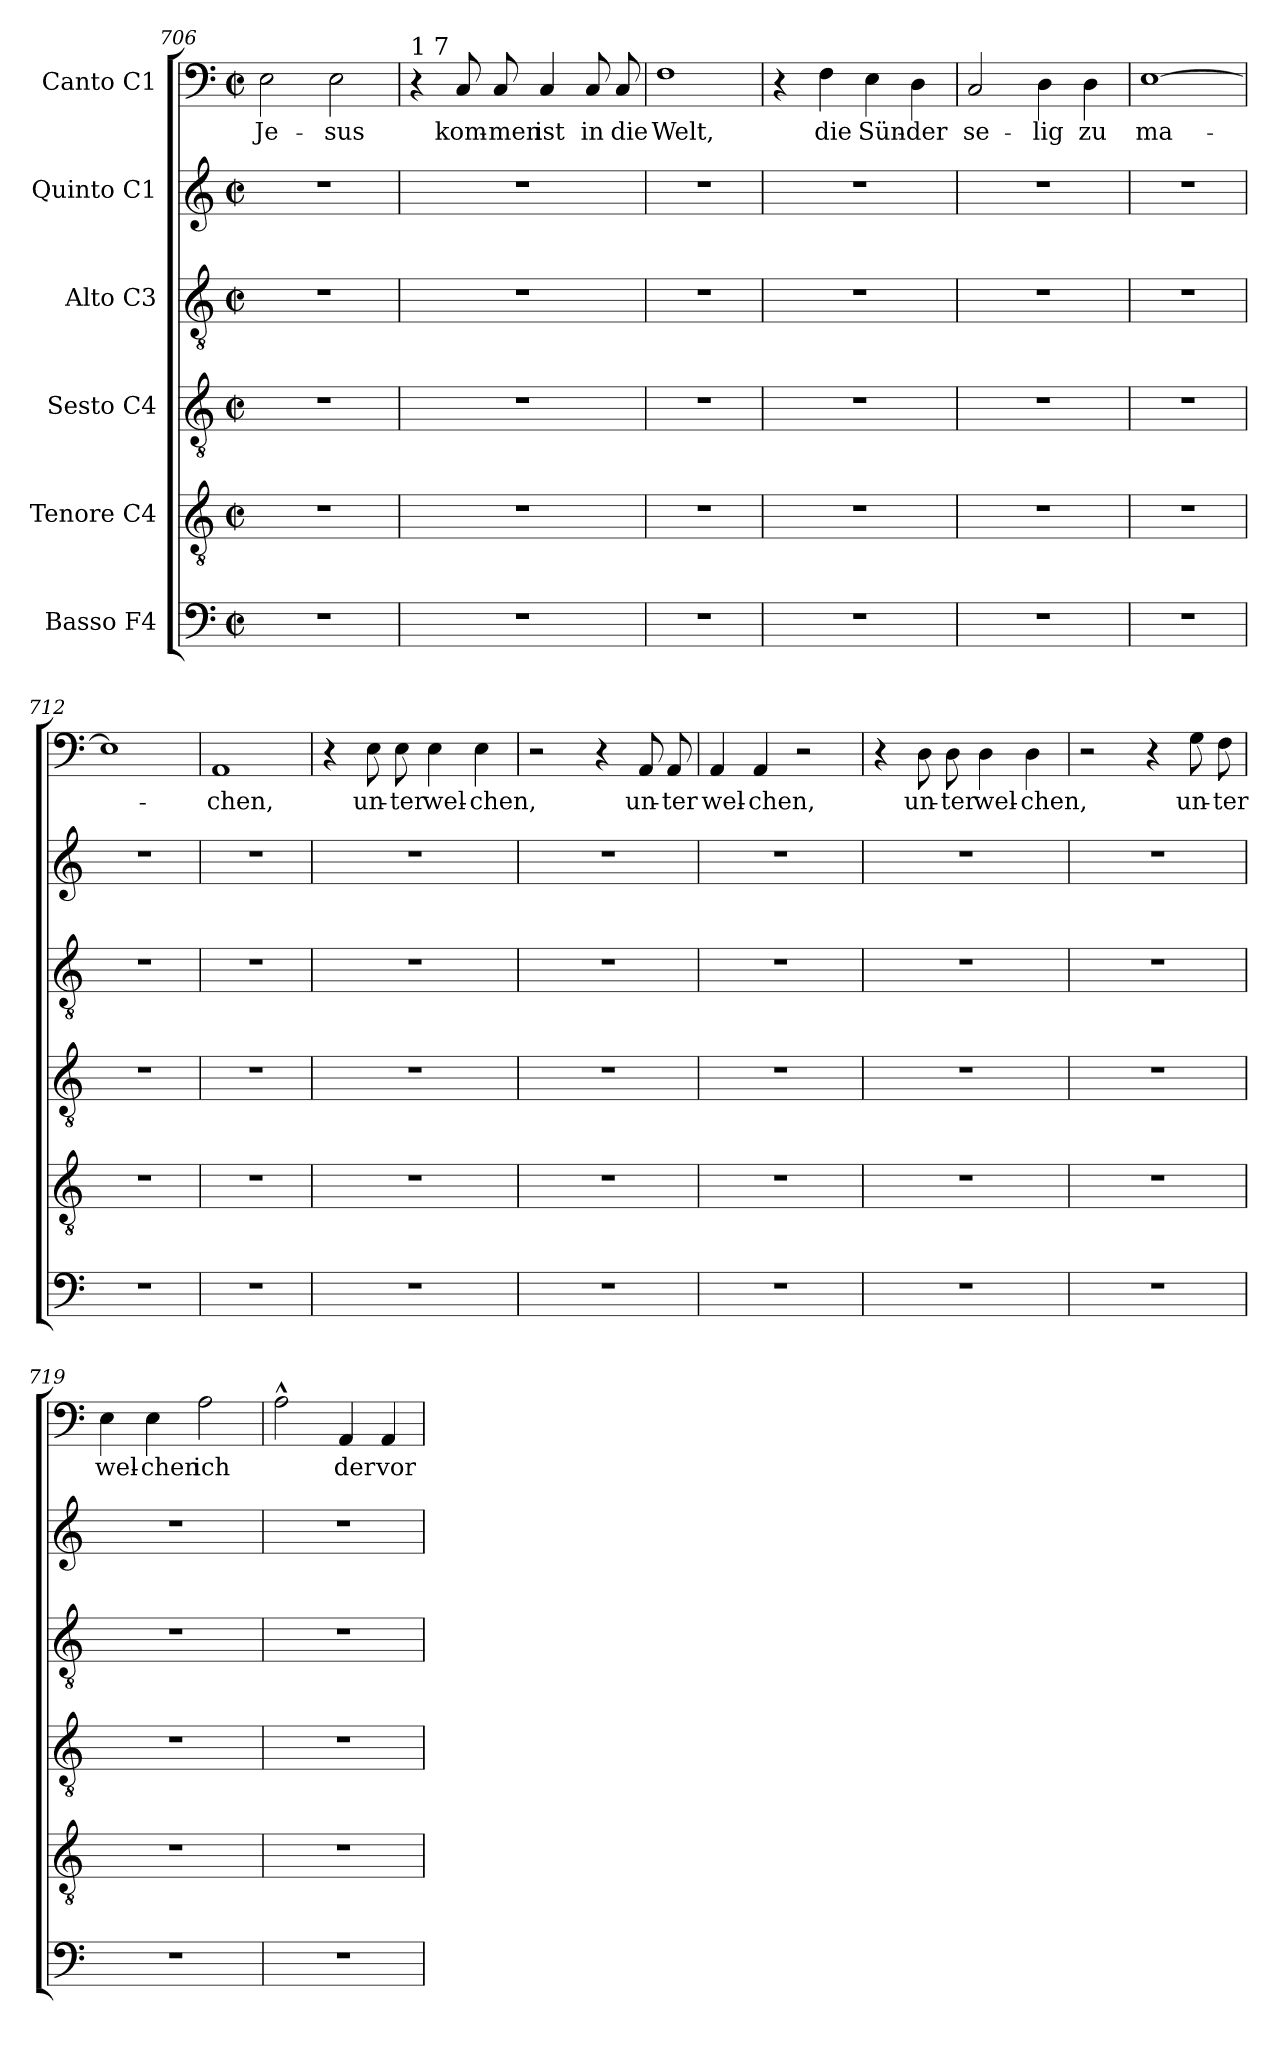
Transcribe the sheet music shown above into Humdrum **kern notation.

**kern	**kern	**kern	**kern	**kern	**kern	**text
*part6	*part5	*part4	*part3	*part2	*part1	*part1
*staff6	*staff5	*staff4	*staff3	*staff2	*staff1	*staff1
*I"Basso  F4	*I"Tenore  C4	*I"Sesto  C4	*I"Alto  C3	*I"Quinto  C1	*I"Canto C1	*
*clefF4	*clefGv2	*clefGv2	*clefGv2	*clefG2	*clefF4	*
*M2/2	*M2/2	*M2/2	*M2/2	*M2/2	*M2/2	*
*met(c|)	*met(c|)	*met(c|)	*met(c|)	*met(c|)	*met(c|)	*
=706	=706	=706	=706	=706	=706	=706
!	!	!	!	!	!	!LO:LY:b:cj
1r	1r	1r	1r	1r	2E\	Je-
!	!	!	!	!	!	!LO:LY:b:cj
.	.	.	.	.	2E\	-sus
!!LO:LB:g=z
=707	=707	=707	=707	=707	=707	=707
!	!	!	!	!	!LO:TX:a:t=1 7	!
1r	1r	1r	1r	1r	4r	.
!	!	!	!	!	!	!LO:LY:b
.	.	.	.	.	8C/	kom-
!	!	!	!	!	!	!LO:LY:b:rj
.	.	.	.	.	8C/	-men
!	!	!	!	!	!	!LO:LY:b:cj
.	.	.	.	.	4C/	ist
!	!	!	!	!	!	!LO:LY:b:cj
.	.	.	.	.	8C/	in
!	!	!	!	!	!	!LO:LY:b:cj
.	.	.	.	.	8C/	die
=708	=708	=708	=708	=708	=708	=708
!	!	!	!	!	!	!LO:LY:b:cj
1r	1r	1r	1r	1r	1F	Welt,
=709	=709	=709	=709	=709	=709	=709
1r	1r	1r	1r	1r	4r	.
!	!	!	!	!	!	!LO:LY:b:cj
.	.	.	.	.	4F\	die
!	!	!	!	!	!	!LO:LY:b:cj
.	.	.	.	.	4E\	Sün-
!	!	!	!	!	!	!LO:LY:b:rj
.	.	.	.	.	4D\	-der
=710	=710	=710	=710	=710	=710	=710
!	!	!	!	!	!	!LO:LY:b:cj
1r	1r	1r	1r	1r	2C/	se-
!	!	!	!	!	!	!LO:LY:b:cj
.	.	.	.	.	4D\	-lig
!	!	!	!	!	!	!LO:LY:b:cj
.	.	.	.	.	4D\	zu
=711	=711	=711	=711	=711	=711	=711
!	!	!	!	!	!	!LO:LY:b:cj
1r	1r	1r	1r	1r	[>1E	ma-
=712	=712	=712	=712	=712	=712	=712
1r	1r	1r	1r	1r	1E]	.
=713	=713	=713	=713	=713	=713	=713
!	!	!	!	!	!	!LO:LY:b:cj
1r	1r	1r	1r	1r	1AA	-chen,
!!LO:LB:g=z
=714	=714	=714	=714	=714	=714	=714
1r	1r	1r	1r	1r	4r	.
!	!	!	!	!	!	!LO:LY:b
.	.	.	.	.	8E\	un-
!	!	!	!	!	!	!LO:LY:b:rj
.	.	.	.	.	8E\	-ter
!	!	!	!	!	!	!LO:LY:b
.	.	.	.	.	4E\	wel-
!	!	!	!	!	!	!LO:LY:b:rj
.	.	.	.	.	4E\	-chen,
=715	=715	=715	=715	=715	=715	=715
1r	1r	1r	1r	1r	2r	.
.	.	.	.	.	4r	.
!	!	!	!	!	!	!LO:LY:b
.	.	.	.	.	8AA/	un-
!	!	!	!	!	!	!LO:LY:b:rj
.	.	.	.	.	8AA/	-ter
=716	=716	=716	=716	=716	=716	=716
!	!	!	!	!	!	!LO:LY:b
1r	1r	1r	1r	1r	4AA/	wel-
!	!	!	!	!	!	!LO:LY:b:cj
.	.	.	.	.	4AA/	-chen,
.	.	.	.	.	2r	.
=717	=717	=717	=717	=717	=717	=717
1r	1r	1r	1r	1r	4r	.
!	!	!	!	!	!	!LO:LY:b
.	.	.	.	.	8D\	un-
!	!	!	!	!	!	!LO:LY:b:rj
.	.	.	.	.	8D\	-ter
!	!	!	!	!	!	!LO:LY:b
.	.	.	.	.	4D\	wel-
!	!	!	!	!	!	!LO:LY:b:rj
.	.	.	.	.	4D\	-chen,
=718	=718	=718	=718	=718	=718	=718
1r	1r	1r	1r	1r	2r	.
.	.	.	.	.	4r	.
!	!	!	!	!	!	!LO:LY:b
.	.	.	.	.	8G\	un-
!	!	!	!	!	!	!LO:LY:b:rj
.	.	.	.	.	8F\	-ter
=719	=719	=719	=719	=719	=719	=719
!	!	!	!	!	!	!LO:LY:b
1r	1r	1r	1r	1r	4E\	wel-
!	!	!	!	!	!	!LO:LY:b:rj
.	.	.	.	.	4E\	-chen
!	!	!	!	!	!	!LO:LY:b:cj
.	.	.	.	.	2A\	ich
!!LO:LB:g=z
=720	=720	=720	=720	=720	=720	=720
1r	1r	1r	1r	1r	2A^^>\	.
!	!	!	!	!	!	!LO:LY:b:cj
.	.	.	.	.	4AA/	der
!	!	!	!	!	!	!LO:LY:b:cj
.	.	.	.	.	4AA/	vor-
=	=	=	=	=	=	=
*-	*-	*-	*-	*-	*-	*-
